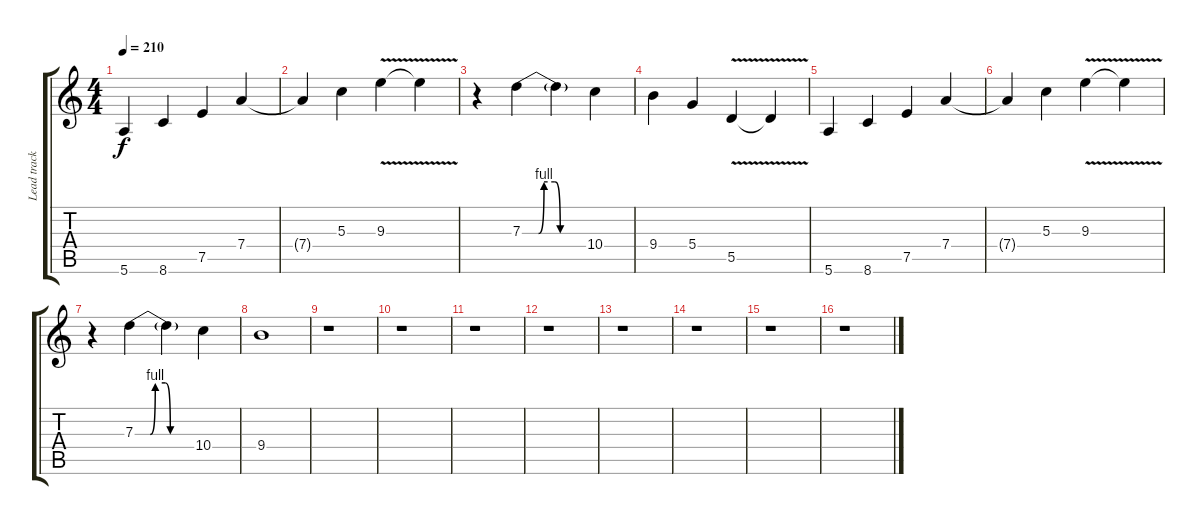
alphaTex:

\track ("Lead track L" "Lead track") {instrument overdrivenguitar}
\staff {score tabs}
\tuning (E4 B3 G3 D3 A2 E2) {hide}
\ts (4 4)
\tempo 210
\clef g2
\ks c
5.6.4{dy f} 8.6.4 7.5.4 7.4.4 |
7.4{t}.4 5.3.4 9.3{v}.4 9.3{v t}.4 |
r.4 7.3{be (custom 0 0 15 0 20 4 30 4 35 0 45 0 60 0)}.4 7.3{t}.4 10.4.4 |
9.4.4 5.4.4 5.5{v}.4 5.5{t}.4 |
5.6.4 8.6.4 7.5.4 7.4.4 |
7.4{t}.4 5.3.4 9.3{v}.4 9.3{v t}.4 |
r.4 7.3{be (custom 0 0 15 0 20 4 30 4 35 0 45 0 60 0)}.4 7.3{t}.4 10.4.4 |
9.4.1 |
r.1 |
r.1 |
r.1 |
r.1 |
r.1 |
r.1 |
r.1 |
r.1
